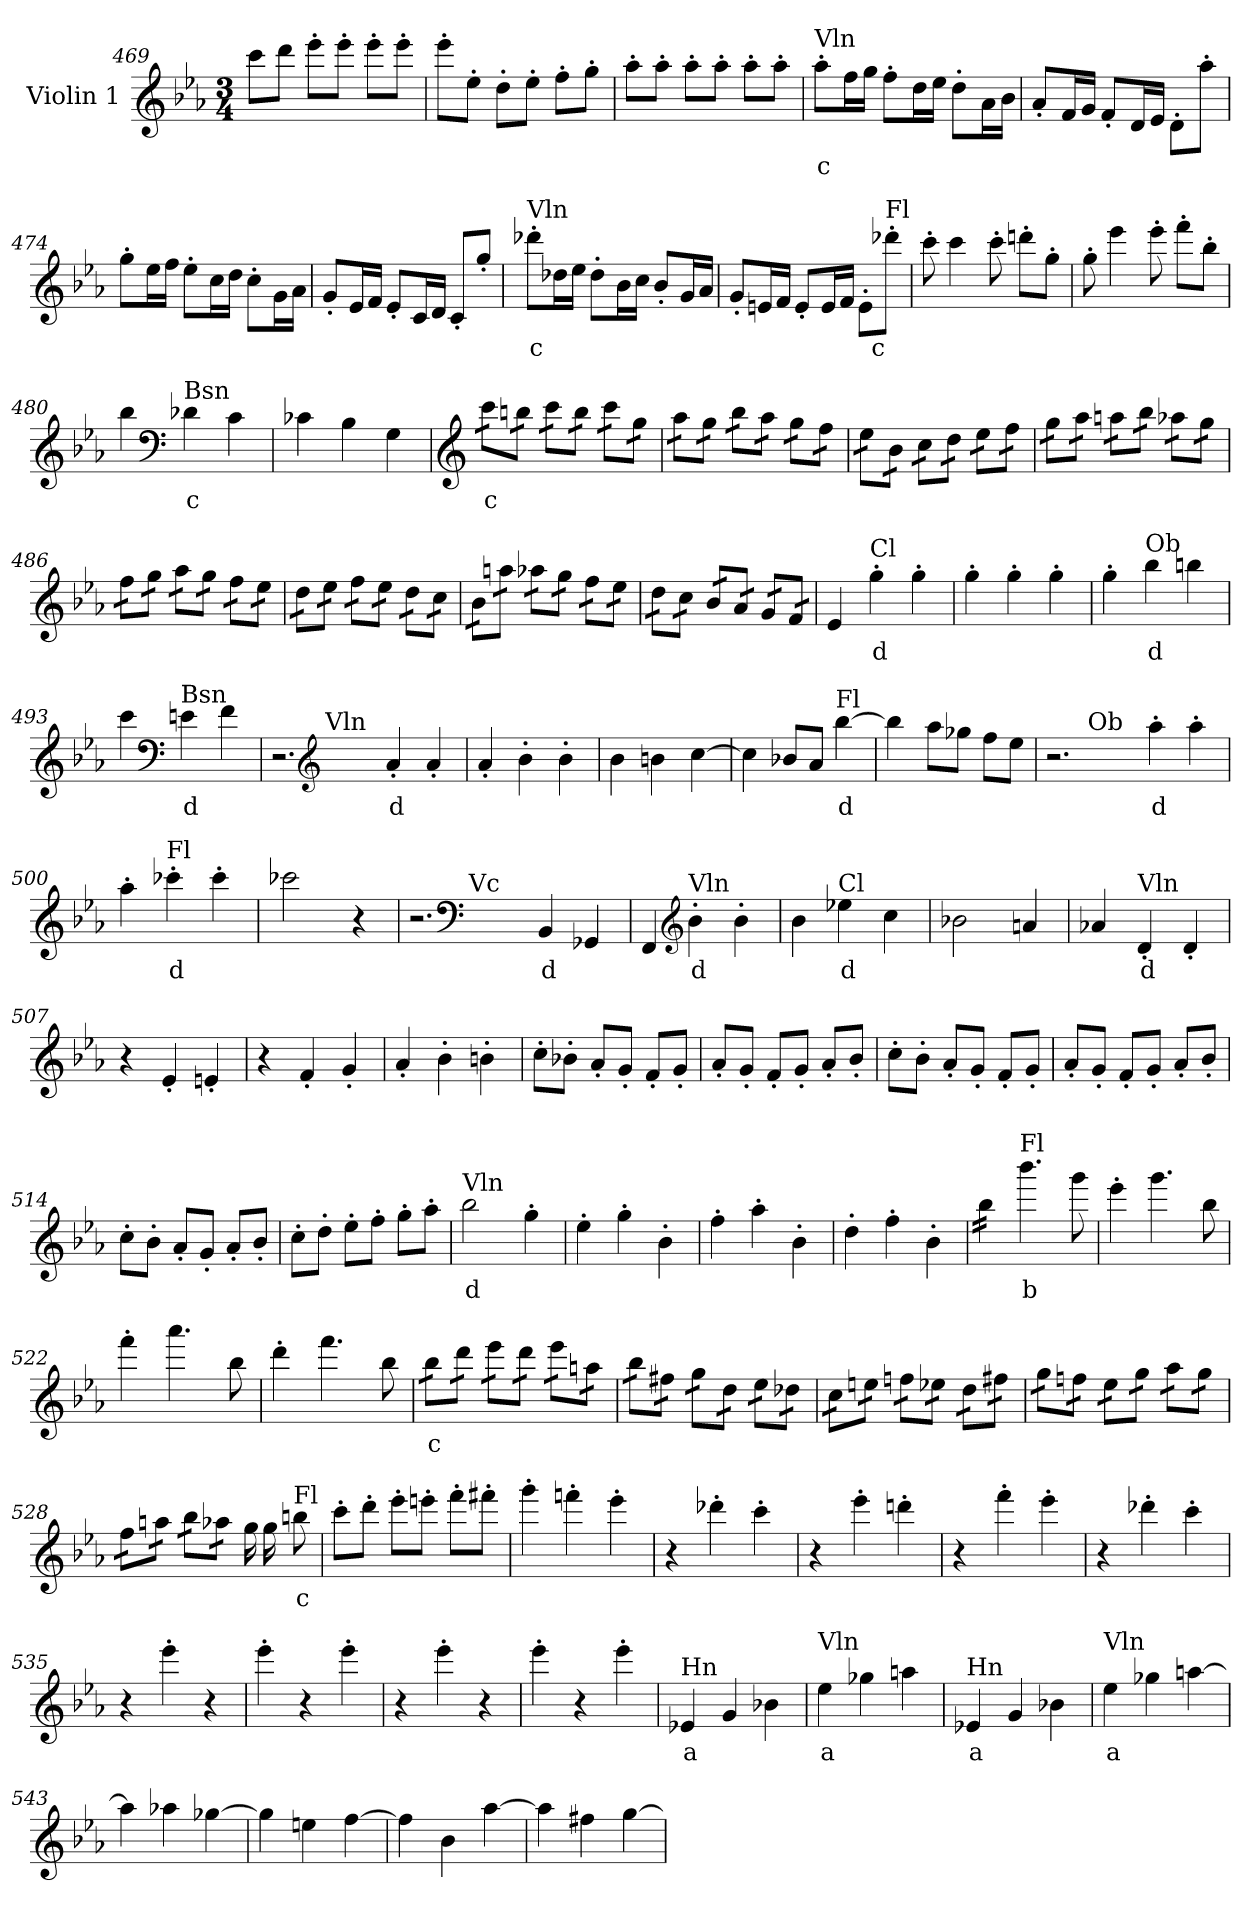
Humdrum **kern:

**kern	**text
*part1	*part1
*staff1	*staff1
*I"Violin 1	*
*I'Vln 1	*
*clefG2	*
*k[b-e-a-]	*
*M3/4	*
=469	=469
8ccc\L	.
8ddd\J	.
8eee-'\L	.
8eee-'\J	.
8eee-'\L	.
8eee-'\J	.
=470	=470
8eee-'\L	.
8ee-'\J	.
8dd'\L	.
8ee-'\J	.
8ff'\L	.
8gg'\J	.
=471	=471
8aa-'\L	.
8aa-'\J	.
8aa-'\L	.
8aa-'\J	.
8aa-'\L	.
8aa-'\J	.
=472	=472
!LO:TX:a:t=Vln	!
!	!LO:LY:b:color=#FF0000
8aa-'\L	c
16ff\L	.
16gg\JJ	.
8ff'\L	.
16dd\L	.
16ee-\JJ	.
8dd'\L	.
16a-\L	.
16b-\JJ	.
=473	=473
8a-'/L	.
16f/L	.
16g/JJ	.
8f'/L	.
16d/L	.
16e-/JJ	.
8d'\L	.
8aa-'\J	.
=474	=474
8gg'\L	.
16ee-\L	.
16ff\JJ	.
8ee-'\L	.
16cc\L	.
16dd\JJ	.
8cc'\L	.
16g\L	.
16a-\JJ	.
!!LO:PB:g=z
=475	=475
8g'/L	.
16e-/L	.
16f/JJ	.
8e-'/L	.
16c/L	.
16d/JJ	.
8c'/L	.
8gg'/J	.
=476	=476
!LO:TX:a:t=Vln	!
!	!LO:LY:b:color=#FF0000
8ddd-X'\L	c
16dd-X\L	.
16ee-\JJ	.
8dd-'\L	.
16b-\L	.
16cc\JJ	.
8b-'/L	.
16g/L	.
16a-/JJ	.
=477	=477
8g'/L	.
16en/L	.
16f/JJ	.
8e'/L	.
16e/L	.
16f/JJ	.
8e'\L	.
!LO:TX:a:t=Fl	!
!	!LO:LY:b:color=#FF0000
8ddd-X'\J	c
=478	=478
8ccc'	.
4ccc	.
8ccc'	.
8dddn'\L	.
8gg'\J	.
=479	=479
8gg'	.
4eee-	.
8eee-'	.
8fff'\L	.
8bb-'\J	.
=480	=480
4bb-	.
*clefF4	*
!LO:TX:a:t=Bsn	!
!	!LO:LY:b:color=#FF0000
4d-X	c
4c	.
!!LO:PB:g=z
=481	=481
4c-X	.
4B-	.
4G	.
=482	=482
*clefG2	*
!LO:TX:a:t=Vln	!
!	!LO:LY:b:color=#FF0000
*tremolo	*
16ccc\LL	c
16ccc\	.
16bbn\	.
16bbn\JJ	.
16ccc\LL	.
16ccc\	.
16bb\	.
16bb\JJ	.
16ccc\LL	.
16ccc\	.
16gg\	.
16gg\JJ	.
=483	=483
16aa-\LL	.
16aa-\	.
16gg\	.
16gg\JJ	.
16bb-\LL	.
16bb-\	.
16aa-\	.
16aa-\JJ	.
16gg\LL	.
16gg\	.
16ff\	.
16ff\JJ	.
=484	=484
16ee-\LL	.
16ee-\	.
16b-\	.
16b-\JJ	.
16cc\LL	.
16cc\	.
16dd\	.
16dd\JJ	.
16ee-\LL	.
16ee-\	.
16ff\	.
16ff\JJ	.
=485	=485
16gg\LL	.
16gg\	.
16aa-\	.
16aa-\JJ	.
16aan\LL	.
16aan\	.
16bb-\	.
16bb-\JJ	.
16aa-X\LL	.
16aa-X\	.
16gg\	.
16gg\JJ	.
=486	=486
16ff\LL	.
16ff\	.
16gg\	.
16gg\JJ	.
16aa-\LL	.
16aa-\	.
16gg\	.
16gg\JJ	.
16ff\LL	.
16ff\	.
16ee-\	.
16ee-\JJ	.
=487	=487
16dd\LL	.
16dd\	.
16ee-\	.
16ee-\JJ	.
16ff\LL	.
16ff\	.
16ee-\	.
16ee-\JJ	.
16dd\LL	.
16dd\	.
16cc\	.
16cc\JJ	.
!!LO:PB:g=z
=488	=488
16b-\LL	.
16b-\	.
16aan\	.
16aan\JJ	.
16aa-X\LL	.
16aa-X\	.
16gg\	.
16gg\JJ	.
16ff\LL	.
16ff\	.
16ee-\	.
16ee-\JJ	.
=489	=489
16dd\LL	.
16dd\	.
16cc\	.
16cc\JJ	.
16b-/LL	.
16b-/	.
16a-/	.
16a-/JJ	.
16g/LL	.
16g/	.
16f/	.
16f/JJ	.
*Xtremolo	*
=490	=490
4e-	.
!LO:TX:a:t=Cl	!
!	!LO:LY:b:color=#FF0000
4gg'	d
4gg'	.
=491	=491
4gg'	.
4gg'	.
4gg'	.
=492	=492
4gg'	.
!LO:TX:a:t=Ob	!
!	!LO:LY:b:color=#FF0000
4bb-	d
4bbn	.
=493	=493
4ccc	.
*clefF4	*
!LO:TX:a:t=Bsn	!
!	!LO:LY:b:color=#FF0000
4en	d
4f	.
=494	=494
*^	*
2.r	4ryy	.
*clefG2	*	*
!	!LO:TX:a:t=Vln	!
.	1ryy	.
!	!	!LO:LY:b:color=#FF0000
4a-'	.	d
4a-'	.	.
*v	*v	*
=495	=495
4a-'	.
4b-'	.
4b-'	.
=496	=496
4b-	.
4bn	.
[4cc	.
=497	=497
4cc]	.
8b-X/L	.
8a-/J	.
!LO:TX:a:t=Fl	!
!	!LO:LY:b:color=#FF0000
[4bb-	d
!!LO:PB:g=z
=498	=498
4bb-]	.
8aa-\L	.
8gg-X\J	.
8ff\L	.
8ee-\J	.
=499	=499
*^	*
2.r	4ryy	.
!	!LO:TX:a:t=Ob	!
.	1ryy	.
!	!	!LO:LY:b:color=#FF0000
4aa-'	.	d
4aa-'	.	.
*v	*v	*
=500	=500
4aa-'	.
!LO:TX:a:t=Fl	!
!	!LO:LY:b:color=#FF0000
4ccc-X'	d
4ccc-'	.
=501	=501
2ccc-X	.
4r	.
=502	=502
*^	*
2.r	4ryy	.
*clefF4	*	*
!	!LO:TX:a:t=Vc	!
.	1ryy	.
!	!	!LO:LY:b:color=#FF0000
4BB-	.	d
4GG-X	.	.
*v	*v	*
=503	=503
4FF	.
*clefG2	*
!LO:TX:a:t=Vln	!
!	!LO:LY:b:color=#FF0000
4b-'	d
4b-'	.
=504	=504
4b-	.
!LO:TX:a:t=Cl	!
!	!LO:LY:b:color=#FF0000
4ee-X	d
4cc	.
=505	=505
2b-X	.
4a	.
=506	=506
4a-X	.
!LO:TX:a:t=Vln	!
!	!LO:LY:b:color=#FF0000
4d'	d
4d'	.
=507	=507
4r	.
4e-'	.
4en'	.
=508	=508
4r	.
4f'	.
4g'	.
=509	=509
4a-'	.
4b-'	.
4bn'	.
!!LO:PB:g=z
=510	=510
8cc'\L	.
8b-X'\J	.
8a-'/L	.
8g'/J	.
8f'/L	.
8g'/J	.
=511	=511
8a-'/L	.
8g'/J	.
8f'/L	.
8g'/J	.
8a-'/L	.
8b-'/J	.
=512	=512
8cc'\L	.
8b-'\J	.
8a-'/L	.
8g'/J	.
8f'/L	.
8g'/J	.
=513	=513
8a-'/L	.
8g'/J	.
8f'/L	.
8g'/J	.
8a-'/L	.
8b-'/J	.
=514	=514
8cc'\L	.
8b-'\J	.
8a-'/L	.
8g'/J	.
8a-'/L	.
8b-'/J	.
=515	=515
8cc'\L	.
8dd'\J	.
8ee-'\L	.
8ff'\J	.
8gg'\L	.
8aa-'\J	.
=516	=516
!LO:TX:a:t=Vln	!
!	!LO:LY:b:color=#FF0000
2bb-	d
4gg'	.
=517	=517
4ee-'	.
4gg'	.
4b-'	.
!!LO:PB:g=z
=518	=518
4ff'	.
4aa-'	.
4b-'	.
=519	=519
4dd'	.
4ff'	.
4b-'	.
=520	=520
*tremolo	*
16bb-\LL	.
16bb-\	.
16bb-\	.
16bb-\JJ	.
*Xtremolo	*
!LO:TX:a:t=Fl	!
!	!LO:LY:b:color=#FF0000
4.bbb-	b
8ggg	.
=521	=521
4eee-'	.
4.ggg	.
8bb-	.
=522	=522
4fff'	.
4.aaa-	.
8bb-	.
=523	=523
4ddd'	.
4.fff	.
8bb-	.
=524	=524
!LO:TX:a:t=Vln	!
!	!LO:LY:b:color=#FF0000
*tremolo	*
16bb-\LL	c
16bb-\	.
16ddd\	.
16ddd\JJ	.
16eee-\LL	.
16eee-\	.
16ddd\	.
16ddd\JJ	.
16eee-\LL	.
16eee-\	.
16aan\	.
16aan\JJ	.
!!LO:PB:g=z
=525	=525
16bb-\LL	.
16bb-\	.
16ff#X\	.
16ff#X\JJ	.
16gg\LL	.
16gg\	.
16dd\	.
16dd\JJ	.
16ee-\LL	.
16ee-\	.
16dd-X\	.
16dd-X\JJ	.
=526	=526
16cc\LL	.
16cc\	.
16een\	.
16een\JJ	.
16ffn\LL	.
16ffn\	.
16ee-X\	.
16ee-X\JJ	.
16dd\LL	.
16dd\	.
16ff#X\	.
16ff#X\JJ	.
=527	=527
16gg\LL	.
16gg\	.
16ffn\	.
16ffn\JJ	.
16ee-\LL	.
16ee-\	.
16gg\	.
16gg\JJ	.
16aa-\LL	.
16aa-\	.
16gg\	.
16gg\JJ	.
=528	=528
16ff\LL	.
16ff\	.
16aan\	.
16aan\JJ	.
16bb-\LL	.
16bb-\	.
16aa-X\	.
16aa-X\JJ	.
16gg\LL	.
16gg\	.
*Xtremolo	*
!LO:TX:a:t=Fl	!
!	!LO:LY:b:color=#FF0000
8bbn\J	c
=529	=529
8ccc'\L	.
8ddd'\J	.
8eee-'\L	.
8eeen'\J	.
8fff'\L	.
8fff#X'\J	.
=530	=530
4ggg'	.
4fffn'	.
4eee-'	.
=531	=531
4r	.
4ddd-X'	.
4ccc'	.
!!LO:PB:g=z
=532	=532
4r	.
4eee-'	.
4dddn'	.
=533	=533
4r	.
4fff'	.
4eee-'	.
=534	=534
4r	.
4ddd-X'	.
4ccc'	.
=535	=535
4r	.
4eee-'	.
4r	.
=536	=536
4eee-'	.
4r	.
4eee-'	.
=537	=537
4r	.
4eee-'	.
4r	.
=538	=538
4eee-'	.
4r	.
4eee-'	.
=539	=539
!LO:TX:a:t=Hn	!
!	!LO:LY:b:color=#FF0000
4e-X	a
4g	.
4b-X	.
=540	=540
!LO:TX:a:t=Vln	!
!	!LO:LY:b:color=#FF0000
4ee-	a
4gg-X	.
4aan	.
=541	=541
!LO:TX:a:t=Hn	!
!	!LO:LY:b:color=#FF0000
4e-X	a
4g	.
4b-X	.
=542	=542
!LO:TX:a:t=Vln	!
!	!LO:LY:b:color=#FF0000
4ee-	a
4gg-X	.
[4aan	.
=543	=543
4aa]	.
4aa-X	.
[4gg-X	.
!!LO:PB:g=z
=544	=544
4gg-]	.
4een	.
[4ff	.
=545	=545
4ff]	.
4b-	.
[4aa-	.
=546	=546
4aa-]	.
4ff#X	.
[4gg	.
=	=
*-	*-
